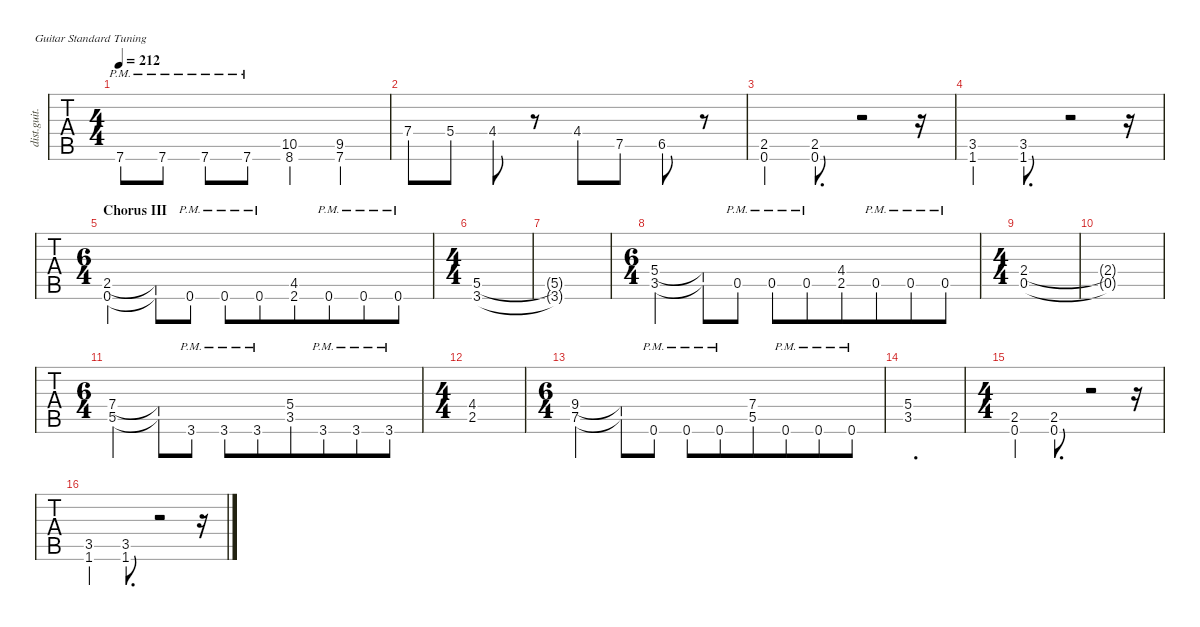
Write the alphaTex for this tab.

\defaultSystemsLayout 4
\hideDynamics
\bracketExtendMode nobrackets
\track ("Rhythm Guitar (Kirk)" "dist.guit.") {defaultSystemsLayout 4 multiBarRest instrument distortionguitar}
\staff {tabs}
\tuning (E4 B3 G3 D3 A2 E2)
\ts (4 4)
\tempo 212
\clef g2
\scale
0.162131
\ks c
7.6{pm}.8{dy mf} 7.6{pm}.8 7.6{pm}.8 7.6{pm}.8 (8.6 10.5).4 (7.6 9.5{acc #}).4 |
\scale
0.162131 7.4.8 5.4.8 4.4{acc #}.8 r.8 4.4{acc #}.8 7.5.8 6.5{acc #}.8 r.8 |
\scale
0.162131 (0.6{st} 2.5{st}).4 (0.6 2.5).8{d} r.2 r.16 |
\scale
0.173715 (1.6{st} 3.5{st}).4 (1.6 3.5).8{d} r.2 r.16 |
\ts (6 4)
\beaming (8 6 6)
\section ("" "Chorus III")
\scale
0.341828 (0.6 2.5).2{dy f} (0.6{t} 2.5{t}).8 0.6{pm}.8 0.6{pm}.8 0.6{pm}.8 (2.6{acc #} 4.5{acc #}).8 0.6{pm}.8 0.6{pm}.8 0.6{pm}.8 |
\ts (4 4)
\beaming (8 2 2 2 2)
\scale
0.341828 (3.6 5.5).1 |
\scale
0.316343 (3.6{t} 5.5{t}).1 |
\ts (6 4)
\beaming (8 6 6)
\scale
0.36488 (3.5 5.4).2 (5.4{t} 3.5{t}).8 0.5{pm}.8 0.5{pm}.8 0.5{pm}.8 (2.5 4.4{acc #}).8 0.5{pm}.8 0.5{pm}.8 0.5{pm}.8 |
\ts (4 4)
\beaming (8 2 2 2 2)
\scale
0.330076 (0.5 2.4).1 |
\scale
0.305044 (2.4{t} 0.5{t}).1 |
\ts (6 4)
\beaming (8 6 6)
\scale
0.164739 (5.5 7.4).2 (7.4{t} 5.5{t}).8 3.6{pm}.8 3.6{pm}.8 3.6{pm}.8 (3.5 5.4).8 3.6{pm}.8 3.6{pm}.8 3.6{pm}.8 |
\ts (4 4)
\beaming (8 2 2 2 2)
\scale
0.182109 (2.5 4.4{acc #}).1 |
\ts (6 4)
\beaming (8 6 6)
\scale
0.164739 (7.5 9.4).2 (9.4{t} 7.5{t}).8 0.6{pm}.8 0.6{pm}.8 0.6{pm}.8 (5.5 7.4).8 0.6{pm}.8 0.6{pm}.8 0.6{pm}.8 |
\scale
0.152246 (3.5 5.4).1{d} |
\ts (4 4)
\beaming (8 2 2 2 2)
\scale
0.164739 (0.6{st} 2.5{st}).4{dy mf} (0.6 2.5).8{d} r.2 r.16 |
\scale
0.17143 (1.6{st} 3.5{st}).4 (1.6 3.5).8{d} r.2 r.16
